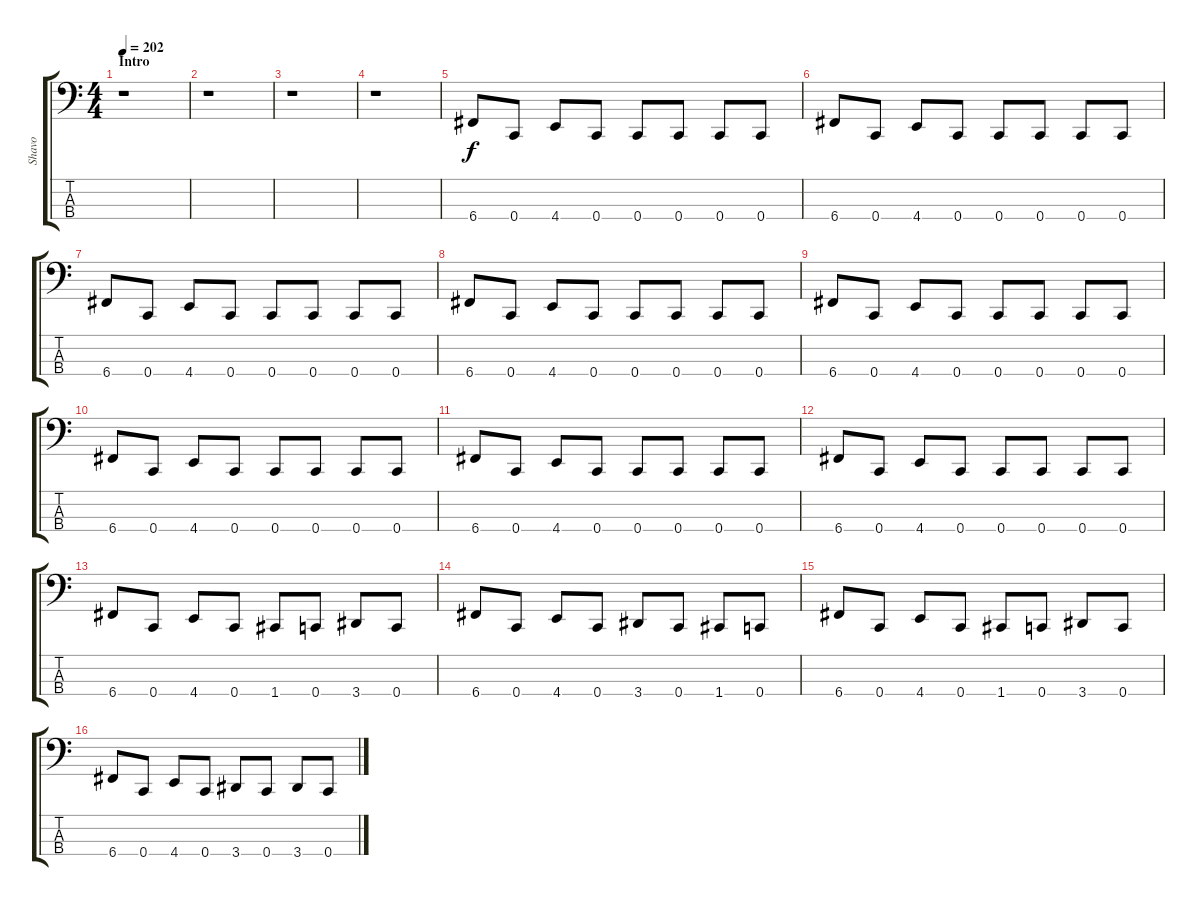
\track ("Shavo" "Shavo") {instrument electricbasspick}
\staff {score tabs}
\tuning (F2 C2 G1 C1) {hide}
\ts (4 4)
\section ("" "Intro")
\tempo 202
\clef f4
\ks c
r.1{dy f instrument electricbasspick} |
r.1 |
r.1 |
r.1 |
6.4.8 0.4.8 4.4.8 0.4.8 0.4.8 0.4.8 0.4.8 0.4.8 |
6.4.8 0.4.8 4.4.8 0.4.8 0.4.8 0.4.8 0.4.8 0.4.8 |
6.4.8 0.4.8 4.4.8 0.4.8 0.4.8 0.4.8 0.4.8 0.4.8 |
6.4.8 0.4.8 4.4.8 0.4.8 0.4.8 0.4.8 0.4.8 0.4.8 |
6.4.8 0.4.8 4.4.8 0.4.8 0.4.8 0.4.8 0.4.8 0.4.8 |
6.4.8 0.4.8 4.4.8 0.4.8 0.4.8 0.4.8 0.4.8 0.4.8 |
6.4.8 0.4.8 4.4.8 0.4.8 0.4.8 0.4.8 0.4.8 0.4.8 |
6.4.8 0.4.8 4.4.8 0.4.8 0.4.8 0.4.8 0.4.8 0.4.8 |
6.4.8 0.4.8 4.4.8 0.4.8 1.4.8 0.4.8 3.4.8 0.4.8 |
6.4.8 0.4.8 4.4.8 0.4.8 3.4.8 0.4.8 1.4.8 0.4.8 |
6.4.8 0.4.8 4.4.8 0.4.8 1.4.8 0.4.8 3.4.8 0.4.8 |
6.4.8 0.4.8 4.4.8 0.4.8 3.4.8 0.4.8 3.4.8 0.4.8
